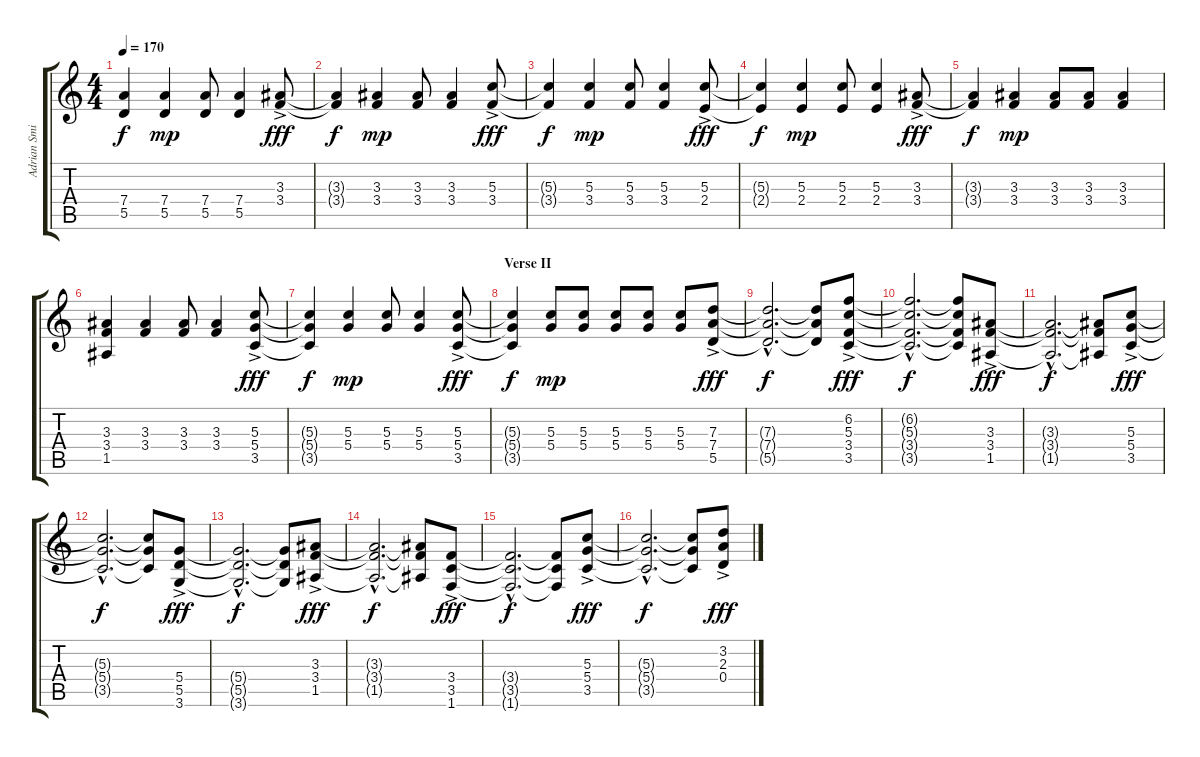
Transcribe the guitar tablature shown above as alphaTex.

\track ("Adrian Smith/Dave Murray" "Adrian Smi") {instrument distortionguitar}
\staff {score tabs}
\tuning (E4 B3 G3 D3 A2 E2) {hide}
\ts (4 4)
\tempo 170
\clef g2
\ks c
(7.4{t} 5.5{t}).4{dy f} (7.4 5.5).4{dy mp} (7.4 5.5).8 (7.4 5.5).4 (3.3{ac} 3.4{ac}).8{dy fff} |
(3.3{t} 3.4{t}).4{dy f} (3.3 3.4).4{dy mp} (3.3 3.4).8 (3.3 3.4).4 (5.3{ac} 3.4{ac}).8{dy fff} |
(5.3{t} 3.4{t}).4{dy f} (5.3 3.4).4{dy mp} (5.3 3.4).8 (5.3 3.4).4 (5.3{ac} 2.4{ac}).8{dy fff} |
(5.3{t} 2.4{t}).4{dy f} (5.3 2.4).4{dy mp} (5.3 2.4).8 (5.3 2.4).4 (3.3{ac} 3.4{ac}).8{dy fff} |
(3.3{t} 3.4{t}).4{dy f} (3.3 3.4).4{dy mp} (3.3 3.4).8 (3.3 3.4).8 (3.3 3.4).4 |
(3.3 3.4 1.5).4 (3.3 3.4).4 (3.3 3.4).8 (3.3 3.4).4 (5.3{ac} 5.4{ac} 3.5{ac}).8{dy fff} |
(5.3{t} 5.4{t} 3.5{t}).4{dy f} (5.3 5.4).4{dy mp} (5.3 5.4).8 (5.3 5.4).4 (5.3{ac} 5.4{ac} 3.5{ac}).8{dy fff} |
\section ("" "Verse II")
(5.3{t} 5.4{t} 3.5{t}).4{dy f} (5.3 5.4).8{dy mp} (5.3 5.4).8 (5.3 5.4).8 (5.3 5.4).8 (5.3 5.4).8 (7.3{ac} 7.4{ac} 5.5{ac}).8{dy fff} |
(7.3{hac t} 7.4{hac t} 5.5{hac t}).2{d dy f} (7.3{t} 7.4{t} 5.5{t}).8 (6.2{ac} 5.3{ac} 3.4{ac} 3.5{ac}).8{dy fff} |
(6.2{hac t} 5.3{hac t} 3.4{hac t} 3.5{hac t}).2{d dy f} (6.2{t} 5.3{t} 3.4{t} 3.5{t}).8 (3.3{ac} 3.4{ac} 1.5{ac}).8{dy fff} |
(3.3{hac t} 3.4{hac t} 1.5{hac t}).2{d dy f} (3.3{t} 3.4{t} 1.5{t}).8 (5.3{ac} 5.4{ac} 3.5{ac}).8{dy fff} |
(5.3{hac t} 5.4{hac t} 3.5{hac t}).2{d dy f} (5.3{t} 5.4{t} 3.5{t}).8 (5.4{ac} 5.5{ac} 3.6{ac}).8{dy fff} |
(5.4{hac t} 5.5{hac t} 3.6{hac t}).2{d dy f} (5.4{t} 5.5{t} 3.6{t}).8 (3.3{ac} 3.4{ac} 1.5{ac}).8{dy fff} |
(3.3{hac t} 3.4{hac t} 1.5{hac t}).2{d dy f} (3.3{t} 3.4{t} 1.5{t}).8 (3.4{ac} 3.5{ac} 1.6{ac}).8{dy fff} |
(3.4{hac t} 3.5{hac t} 1.6{hac t}).2{d dy f} (3.4{t} 3.5{t} 1.6{t}).8 (5.3{ac} 5.4{ac} 3.5{ac}).8{dy fff} |
(5.3{hac t} 5.4{hac t} 3.5{hac t}).2{d dy f} (5.3{t} 5.4{t} 3.5{t}).8 (3.2{ac} 2.3{ac} 0.4{ac}).8{dy fff}
